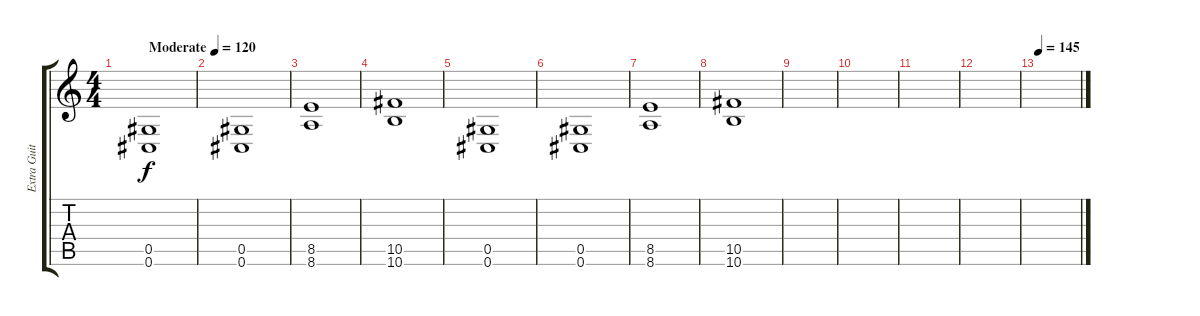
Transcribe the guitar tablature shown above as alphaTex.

\track ("Extra Guitar" "Extra Guit") {instrument overdrivenguitar}
\staff {score tabs}
\tuning (Eb4 Bb3 Gb3 Db3 Ab2 Db2) {hide}
\ts (4 4)
\tempo (120 "Moderate")
\clef g2
\ks c
(0.5 0.6).1{dy f instrument overdrivenguitar} |
(0.5 0.6).1 |
(8.5 8.6).1 |
(10.5 10.6).1 |
(0.5 0.6).1 |
(0.5 0.6).1 |
(8.5 8.6).1 |
(10.5 10.6).1 |
|
|
|
|
\tempo 145
